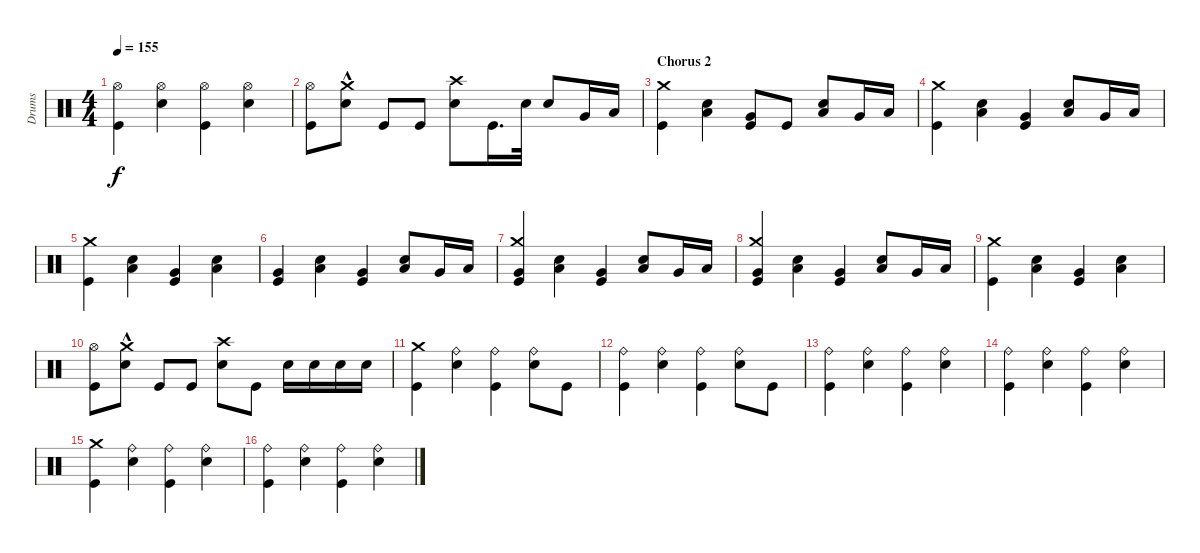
\track ("Drums" "Drums") {instrument percussion}
\staff {score}
\articulation defaults
\ts (4 4)
\tempo 155
\clef neutral
\ks c
("Kick (hit)" "Hi-Hat (open)").4{dy f} ("Electric Snare (hit)" "Hi-Hat (open)").4 ("Kick (hit)" "Hi-Hat (open)").4 ("Electric Snare (hit)" "Hi-Hat (open)").4 |
("Kick (hit)" "Hi-Hat (open)").8 ("Electric Snare (hit)" "Crash medium (hit)"{hac}).8 "Kick (hit)".8 "Kick (hit)".8 ("Crash high (hit)" "Electric Snare (hit)").8 "Kick (hit)".16{d} "Electric Snare (hit)".32 "Electric Snare (hit)".8 "Very Low Tom (hit)".16 "Low Floor Tom (hit)".16 |
\section ("" "Chorus 2")
("Kick (hit)" "Crash medium (hit)").4 ("Low Tom (hit)" "Electric Snare (hit)").4 ("Very Low Tom (hit)" "Kick (hit)").8 "Kick (hit)".8 ("Low Tom (hit)" "Electric Snare (hit)").8 "Very Low Tom (hit)".16 "Low Floor Tom (hit)".16 |
("Kick (hit)" "Crash medium (hit)").4 ("Low Tom (hit)" "Electric Snare (hit)").4 ("Very Low Tom (hit)" "Kick (hit)").4 ("Low Tom (hit)" "Electric Snare (hit)").8 "Very Low Tom (hit)".16 "Low Floor Tom (hit)".16 |
("Crash medium (hit)" "Kick (hit)").4 ("Low Tom (hit)" "Electric Snare (hit)").4 ("Kick (hit)" "Very Low Tom (hit)").4 ("Electric Snare (hit)" "Low Tom (hit)").4 |
("Kick (hit)" "Very Low Tom (hit)").4 ("Electric Snare (hit)" "Low Tom (hit)").4 ("Kick (hit)" "Very Low Tom (hit)").4 ("Low Tom (hit)" "Electric Snare (hit)").8 "Very Low Tom (hit)".16 "Low Floor Tom (hit)".16 |
("Crash medium (hit)" "Kick (hit)" "Very Low Tom (hit)").4 ("Electric Snare (hit)" "Low Tom (hit)").4 ("Kick (hit)" "Very Low Tom (hit)").4 ("Low Tom (hit)" "Electric Snare (hit)").8 "Very Low Tom (hit)".16 "Low Floor Tom (hit)".16 |
("Crash medium (hit)" "Kick (hit)" "Very Low Tom (hit)").4 ("Electric Snare (hit)" "Low Tom (hit)").4 ("Kick (hit)" "Very Low Tom (hit)").4 ("Low Tom (hit)" "Electric Snare (hit)").8 "Very Low Tom (hit)".16 "Low Floor Tom (hit)".16 |
("Crash medium (hit)" "Kick (hit)").4 ("Low Tom (hit)" "Electric Snare (hit)").4 ("Kick (hit)" "Very Low Tom (hit)").4 ("Electric Snare (hit)" "Low Tom (hit)").4 |
("Kick (hit)" "Hi-Hat (open)").8 ("Electric Snare (hit)" "Crash medium (hit)"{hac}).8 "Kick (hit)".8 "Kick (hit)".8 ("Crash high (hit)" "Electric Snare (hit)").8 "Kick (hit)".8 "Electric Snare (hit)".16 "Electric Snare (hit)".16 "Electric Snare (hit)".16 "Electric Snare (hit)".16 |
("Crash medium (hit)" "Kick (hit)").4 ("Ride (bell)" "Electric Snare (hit)").4 ("Ride (bell)" "Kick (hit)").4 ("Ride (bell)" "Electric Snare (hit)").8 "Kick (hit)".8 |
("Ride (bell)" "Kick (hit)").4 ("Ride (bell)" "Electric Snare (hit)").4 ("Ride (bell)" "Kick (hit)").4 ("Ride (bell)" "Electric Snare (hit)").8 "Kick (hit)".8 |
("Ride (bell)" "Kick (hit)").4 ("Ride (bell)" "Electric Snare (hit)").4 ("Ride (bell)" "Kick (hit)").4 ("Ride (bell)" "Electric Snare (hit)").4 |
("Ride (bell)" "Kick (hit)").4 ("Ride (bell)" "Electric Snare (hit)").4 ("Ride (bell)" "Kick (hit)").4 ("Ride (bell)" "Electric Snare (hit)").4 |
("Crash medium (hit)" "Kick (hit)").4 ("Ride (bell)" "Electric Snare (hit)").4 ("Ride (bell)" "Kick (hit)").4 ("Ride (bell)" "Electric Snare (hit)").4 |
("Ride (bell)" "Kick (hit)").4 ("Ride (bell)" "Electric Snare (hit)").4 ("Ride (bell)" "Kick (hit)").4 ("Ride (bell)" "Electric Snare (hit)").4
